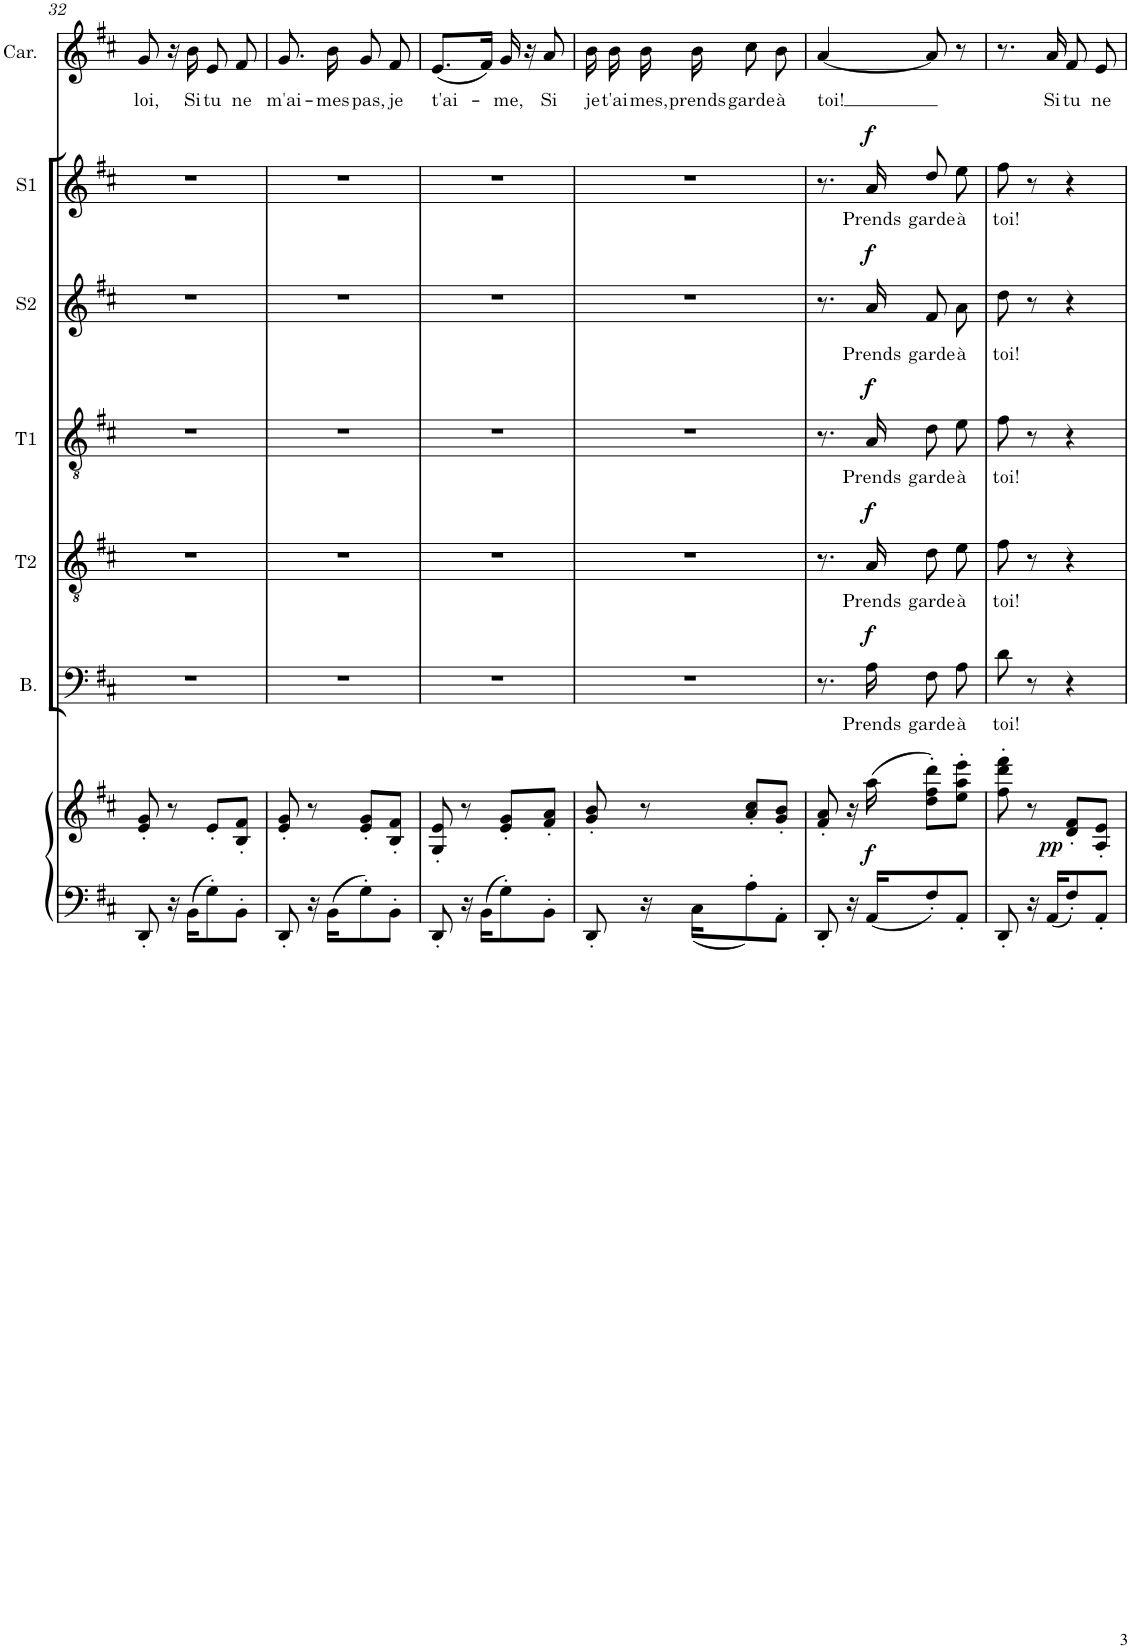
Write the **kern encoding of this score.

**kern	**kern	**dynam	**kern	**text	**dynam	**kern	**text	**dynam	**kern	**text	**dynam	**kern	**text	**dynam	**kern	**text	**dynam	**kern	**text
*part7	*part7	*part7	*part6	*part6	*part6	*part5	*part5	*part5	*part4	*part4	*part4	*part3	*part3	*part3	*part2	*part2	*part2	*part1	*part1
*staff8	*staff7	*staff7/8	*staff6	*staff6	*staff6	*staff5	*staff5	*staff5	*staff4	*staff4	*staff4	*staff3	*staff3	*staff3	*staff2	*staff2	*staff2	*staff1	*staff1
*I"Midi_1	*	*	*I"Basse	*	*	*I"Ténor 2	*	*	*I"Ténor 1	*	*	*I"Soprano 2	*	*	*I"Soprano 1	*	*	*I"Carmen	*
*	*	*	*I'B.	*	*	*I'T2	*	*	*I'T1	*	*	*I'S2	*	*	*I'S1	*	*	*I'Car.	*
!!LO:PB:g=z
*clefF4	*clefG2	*	*clefF4	*	*	*clefGv2	*	*	*clefGv2	*	*	*clefG2	*	*	*clefG2	*	*	*clefG2	*
*k[f#c#]	*k[f#c#]	*	*k[f#c#]	*	*	*k[f#c#]	*	*	*k[f#c#]	*	*	*k[f#c#]	*	*	*k[f#c#]	*	*	*k[f#c#]	*
*M2/4	*M2/4	*	*M2/4	*	*	*M2/4	*	*	*M2/4	*	*	*M2/4	*	*	*M2/4	*	*	*M2/4	*
=32	=32	=32	=32	=32	=32	=32	=32	=32	=32	=32	=32	=32	=32	=32	=32	=32	=32	=32	=32
!	!	!	!	!	!	!	!	!	!	!	!	!	!	!	!	!	!	!	!LO:LY:b
8DD'/	8e/' 8g/'	.	2r	.	.	2r	.	.	2r	.	.	2r	.	.	2r	.	.	8g/	loi,
16r	8r	.	.	.	.	.	.	.	.	.	.	.	.	.	.	.	.	16r	.
!	!	!	!	!	!	!	!	!	!	!	!	!	!	!	!	!	!	!	!LO:LY:b
16BB\KL	.	.	.	.	.	.	.	.	.	.	.	.	.	.	.	.	.	16b\	Si
!	!	!	!	!	!	!	!	!	!	!	!	!	!	!	!	!	!	!	!LO:LY:b
8G'\	8e'/L	.	.	.	.	.	.	.	.	.	.	.	.	.	.	.	.	8e/	tu
!	!	!	!	!	!	!	!	!	!	!	!	!	!	!	!	!	!	!	!LO:LY:b
8BB'\J	8B/' 8f#/'J	.	.	.	.	.	.	.	.	.	.	.	.	.	.	.	.	8f#/	ne
=33	=33	=33	=33	=33	=33	=33	=33	=33	=33	=33	=33	=33	=33	=33	=33	=33	=33	=33	=33
!	!	!	!	!	!	!	!	!	!	!	!	!	!	!	!	!	!	!	!LO:LY:b
8DD'/	8e/' 8g/'	.	2r	.	.	2r	.	.	2r	.	.	2r	.	.	2r	.	.	8.g/	m'ai-
16r	8r	.	.	.	.	.	.	.	.	.	.	.	.	.	.	.	.	.	.
!	!	!	!	!	!	!	!	!	!	!	!	!	!	!	!	!	!	!	!LO:LY:b
16BB\KL	.	.	.	.	.	.	.	.	.	.	.	.	.	.	.	.	.	16b\	-mes
!	!	!	!	!	!	!	!	!	!	!	!	!	!	!	!	!	!	!	!LO:LY:b
8G'\	8e/' 8g/'L	.	.	.	.	.	.	.	.	.	.	.	.	.	.	.	.	8g/	pas,
!	!	!	!	!	!	!	!	!	!	!	!	!	!	!	!	!	!	!	!LO:LY:b
8BB'\J	8B/' 8f#/'J	.	.	.	.	.	.	.	.	.	.	.	.	.	.	.	.	8f#/	je
=34	=34	=34	=34	=34	=34	=34	=34	=34	=34	=34	=34	=34	=34	=34	=34	=34	=34	=34	=34
!	!	!	!	!	!	!	!	!	!	!	!	!	!	!	!	!	!	!	!LO:LY:b
8DD'/	8G/' 8e/'	.	2r	.	.	2r	.	.	2r	.	.	2r	.	.	2r	.	.	(<8.e/L	t'ai-
16r	8r	.	.	.	.	.	.	.	.	.	.	.	.	.	.	.	.	.	.
16BB\KL	.	.	.	.	.	.	.	.	.	.	.	.	.	.	.	.	.	16f#/Jk)	.
!	!	!	!	!	!	!	!	!	!	!	!	!	!	!	!	!	!	!	!LO:LY:b
8G'\	8e/' 8g/'L	.	.	.	.	.	.	.	.	.	.	.	.	.	.	.	.	16g/	-me,
.	.	.	.	.	.	.	.	.	.	.	.	.	.	.	.	.	.	16r	.
!	!	!	!	!	!	!	!	!	!	!	!	!	!	!	!	!	!	!	!LO:LY:b
8BB'\J	8f#/' 8a/'J	.	.	.	.	.	.	.	.	.	.	.	.	.	.	.	.	8a/	Si
=35	=35	=35	=35	=35	=35	=35	=35	=35	=35	=35	=35	=35	=35	=35	=35	=35	=35	=35	=35
!	!	!	!	!	!	!	!	!	!	!	!	!	!	!	!	!	!	!	!LO:LY:b
8DD'/	8g/' 8b/'	.	2r	.	.	2r	.	.	2r	.	.	2r	.	.	2r	.	.	16b\	je
!	!	!	!	!	!	!	!	!	!	!	!	!	!	!	!	!	!	!	!LO:LY:b
.	.	.	.	.	.	.	.	.	.	.	.	.	.	.	.	.	.	16b\	t'ai-
!	!	!	!	!	!	!	!	!	!	!	!	!	!	!	!	!	!	!	!LO:LY:b
16r	8r	.	.	.	.	.	.	.	.	.	.	.	.	.	.	.	.	16b\	-mes,
!	!	!	!	!	!	!	!	!	!	!	!	!	!	!	!	!	!	!	!LO:LY:b
16C#\KL	.	.	.	.	.	.	.	.	.	.	.	.	.	.	.	.	.	16b\	prends
!	!	!	!	!	!	!	!	!	!	!	!	!	!	!	!	!	!	!	!LO:LY:b
8A'\	8a/' 8cc#/'L	.	.	.	.	.	.	.	.	.	.	.	.	.	.	.	.	8cc#\	garde
!	!	!	!	!	!	!	!	!	!	!	!	!	!	!	!	!	!	!	!LO:LY:b
8AA'\J	8g/' 8b/'J	.	.	.	.	.	.	.	.	.	.	.	.	.	.	.	.	8b\	à
=36	=36	=36	=36	=36	=36	=36	=36	=36	=36	=36	=36	=36	=36	=36	=36	=36	=36	=36	=36
!	!	!	!	!	!	!	!	!	!	!	!	!	!	!	!	!	!	!	!LO:LY:b
8DD'/	8f#/' 8a/'	.	8.r	.	.	8.r	.	.	8.r	.	.	8.r	.	.	8.r	.	.	[4a/	toi!
16r	16r	.	.	.	.	.	.	.	.	.	.	.	.	.	.	.	.	.	.
!	!	!LO:DY:a=2	!	!LO:LY:b	!LO:DY:a	!	!LO:LY:b	!LO:DY:a	!	!LO:LY:b	!LO:DY:a	!	!LO:LY:b	!LO:DY:a	!	!LO:LY:b	!LO:DY:a	!	!
16AA/KL	(16aa\	f	16A\	Prends	f	16A/	Prends	f	16A/	Prends	f	16a/	Prends	f	16a/	Prends	f	.	.
!	!	!	!	!LO:LY:b	!	!	!LO:LY:b	!	!	!LO:LY:b	!	!	!LO:LY:b	!	!	!LO:LY:b	!	!	!
8F#'/	8dd\' 8ff#\' 8ddd\'L)	.	8F#\L	garde	.	8d\L	garde	.	8d\L	garde	.	8f#/L	garde	.	8dd\L	garde	.	8a/]	.
!	!	!	!	!LO:LY:b	!	!	!LO:LY:b	!	!	!LO:LY:b	!	!	!LO:LY:b	!	!	!LO:LY:b	!	!	!
8AA'/J	8ee\' 8aa\' 8eee\'J	.	8A\J	à	.	8e\J	à	.	8e\J	à	.	8a/J	à	.	8ee\J	à	.	8r	.
=37	=37	=37	=37	=37	=37	=37	=37	=37	=37	=37	=37	=37	=37	=37	=37	=37	=37	=37	=37
!	!	!	!	!LO:LY:b	!	!	!LO:LY:b	!	!	!LO:LY:b	!	!	!LO:LY:b	!	!	!LO:LY:b	!	!	!
8DD'/	8ff#\' 8ddd\' 8fff#\'	.	8d\	toi!	.	8f#\	toi!	.	8f#\	toi!	.	8dd\	toi!	.	8ff#\	toi!	.	8.r	.
16r	8r	.	8r	.	.	8r	.	.	8r	.	.	8r	.	.	8r	.	.	.	.
!	!	!LO:DY:a=2	!	!	!	!	!	!	!	!	!	!	!	!	!	!	!	!	!LO:LY:b
16AA/KL	.	pp	.	.	.	.	.	.	.	.	.	.	.	.	.	.	.	16a/	Si
!	!	!	!	!	!	!	!	!	!	!	!	!	!	!	!	!	!	!	!LO:LY:b
8F#'/	8d/' 8f#/'L	.	4r	.	.	4r	.	.	4r	.	.	4r	.	.	4r	.	.	8f#/	tu
!	!	!	!	!	!	!	!	!	!	!	!	!	!	!	!	!	!	!	!LO:LY:b
8AA'/J	8A/' 8e/'J	.	.	.	.	.	.	.	.	.	.	.	.	.	.	.	.	8e/	ne
=	=	=	=	=	=	=	=	=	=	=	=	=	=	=	=	=	=	=	=
*-	*-	*-	*-	*-	*-	*-	*-	*-	*-	*-	*-	*-	*-	*-	*-	*-	*-	*-	*-
